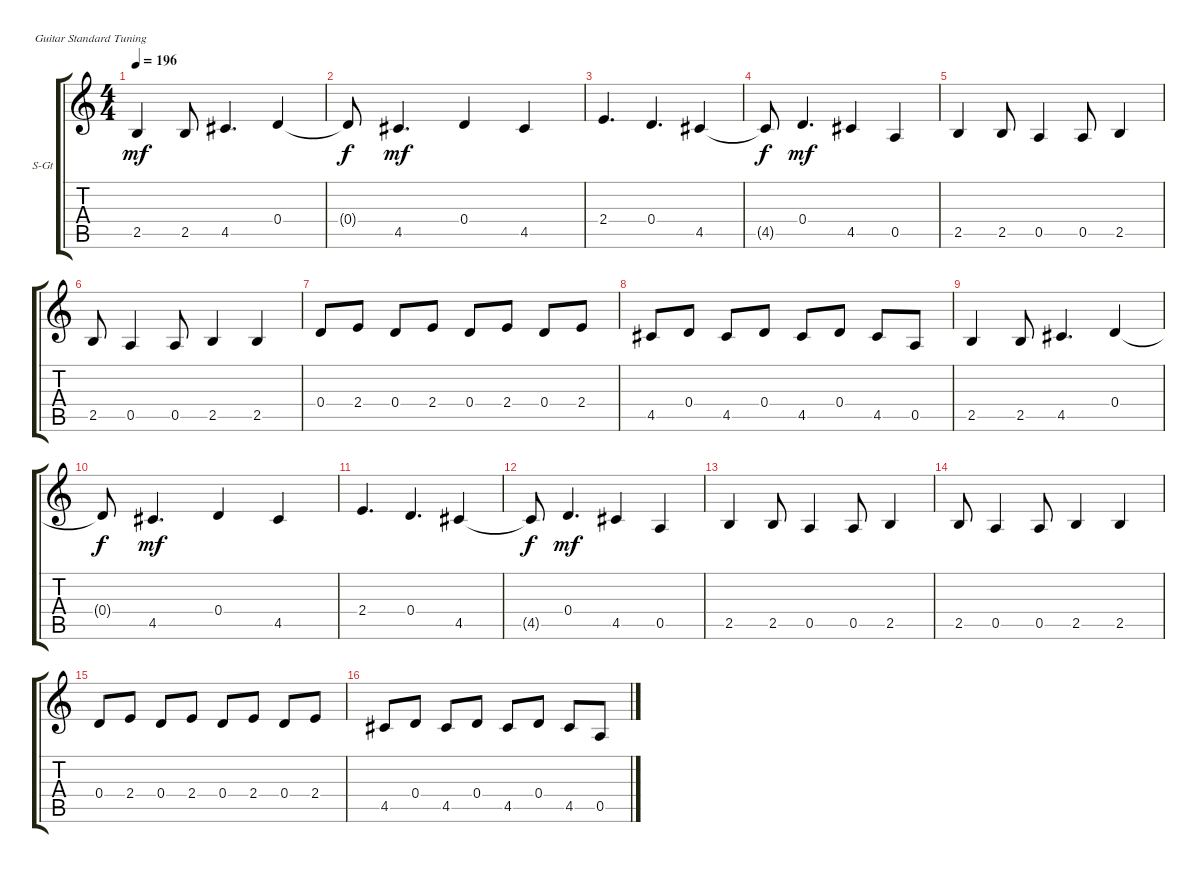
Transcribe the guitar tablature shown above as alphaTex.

\bracketExtendMode groupsimilarinstruments
\firstSystemTrackNameOrientation horizontal
\otherSystemsTrackNameOrientation horizontal
\track ("PM (Guitar)" "S-Gt") {instrument acousticguitarsteel}
\staff {score tabs}
\tuning (E4 B3 G3 D3 A2 E2)
\ts (4 4)
\tempo 196
\clef g2
\ks c
2.5.4{dy mf} 2.5.8 4.5.4{d} 0.4.4 |
0.4{t}.8{dy f} 4.5.4{d dy mf} 0.4.4 4.5.4 |
2.4.4{d} 0.4.4{d} 4.5.4 |
4.5{t}.8{dy f} 0.4.4{d dy mf} 4.5.4 0.5.4 |
2.5.4 2.5.8 0.5.4 0.5.8 2.5.4 |
2.5.8 0.5.4 0.5.8 2.5.4 2.5.4 |
0.4.8 2.4.8 0.4.8 2.4.8 0.4.8 2.4.8 0.4.8 2.4.8 |
4.5.8 0.4.8 4.5.8 0.4.8 4.5.8 0.4.8 4.5.8 0.5.8 |
2.5.4 2.5.8 4.5.4{d} 0.4.4 |
0.4{t}.8{dy f} 4.5.4{d dy mf} 0.4.4 4.5.4 |
2.4.4{d} 0.4.4{d} 4.5.4 |
4.5{t}.8{dy f} 0.4.4{d dy mf} 4.5.4 0.5.4 |
2.5.4 2.5.8 0.5.4 0.5.8 2.5.4 |
2.5.8 0.5.4 0.5.8 2.5.4 2.5.4 |
0.4.8 2.4.8 0.4.8 2.4.8 0.4.8 2.4.8 0.4.8 2.4.8 |
4.5.8 0.4.8 4.5.8 0.4.8 4.5.8 0.4.8 4.5.8 0.5.8
